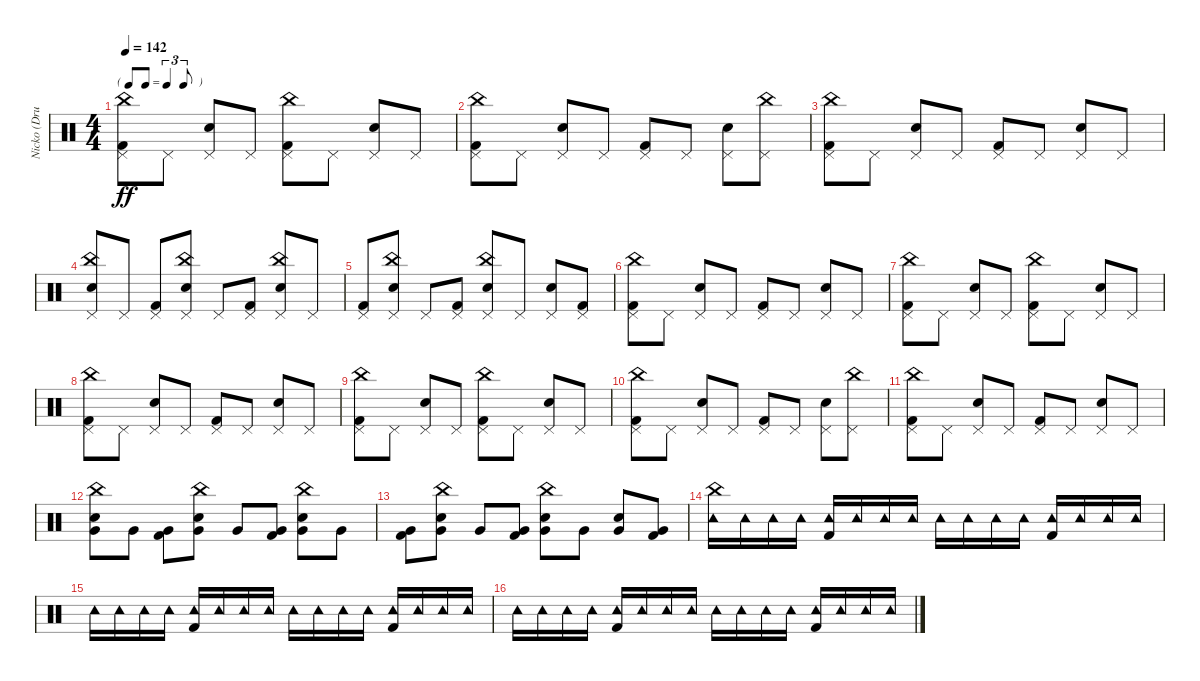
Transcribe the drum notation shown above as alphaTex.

\track ("Nicko (Drums)" "Nicko (Dru") {instrument percussion}
\staff {score}
\articulation defaults
\ts (4 4)
\tf triplet8th
\tempo 142
\clef neutral
\ks c
("Kick (hit) 2" "Pedal Hi-Hat (hit)" "China (hit)").8{dy ff} "Pedal Hi-Hat (hit)".8 ("Electric Snare (hit)" "Pedal Hi-Hat (hit)").8 "Pedal Hi-Hat (hit)".8 ("Kick (hit) 2" "Pedal Hi-Hat (hit)" "China (hit)").8 "Pedal Hi-Hat (hit)".8 ("Electric Snare (hit)" "Pedal Hi-Hat (hit)").8 "Pedal Hi-Hat (hit)".8 |
("Kick (hit) 2" "Pedal Hi-Hat (hit)" "China (hit)").8 "Pedal Hi-Hat (hit)".8 ("Electric Snare (hit)" "Pedal Hi-Hat (hit)").8 "Pedal Hi-Hat (hit)".8 ("Kick (hit) 2" "Pedal Hi-Hat (hit)").8 "Pedal Hi-Hat (hit)".8 ("Electric Snare (hit)" "Pedal Hi-Hat (hit)").8 ("Pedal Hi-Hat (hit)" "China (hit)").8 |
("Kick (hit) 2" "Pedal Hi-Hat (hit)" "China (hit)").8 "Pedal Hi-Hat (hit)".8 ("Electric Snare (hit)" "Pedal Hi-Hat (hit)").8 "Pedal Hi-Hat (hit)".8 ("Kick (hit) 2" "Pedal Hi-Hat (hit)").8 "Pedal Hi-Hat (hit)".8 ("Electric Snare (hit)" "Pedal Hi-Hat (hit)").8 "Pedal Hi-Hat (hit)".8 |
("Electric Snare (hit)" "Pedal Hi-Hat (hit)" "China (hit)").8 "Pedal Hi-Hat (hit)".8 ("Kick (hit) 2" "Pedal Hi-Hat (hit)").8 ("Electric Snare (hit)" "Pedal Hi-Hat (hit)" "China (hit)").8 "Pedal Hi-Hat (hit)".8 ("Kick (hit) 2" "Pedal Hi-Hat (hit)").8 ("Electric Snare (hit)" "Pedal Hi-Hat (hit)" "China (hit)").8 "Pedal Hi-Hat (hit)".8 |
("Kick (hit) 2" "Pedal Hi-Hat (hit)").8 ("Electric Snare (hit)" "Pedal Hi-Hat (hit)" "China (hit)").8 "Pedal Hi-Hat (hit)".8 ("Kick (hit) 2" "Pedal Hi-Hat (hit)").8 ("Electric Snare (hit)" "Pedal Hi-Hat (hit)" "China (hit)").8 "Pedal Hi-Hat (hit)".8 ("Electric Snare (hit)" "Pedal Hi-Hat (hit)").8 ("Kick (hit) 2" "Pedal Hi-Hat (hit)").8 |
("Kick (hit) 2" "Pedal Hi-Hat (hit)" "China (hit)").8 "Pedal Hi-Hat (hit)".8 ("Electric Snare (hit)" "Pedal Hi-Hat (hit)").8 "Pedal Hi-Hat (hit)".8 ("Kick (hit) 2" "Pedal Hi-Hat (hit)").8 "Pedal Hi-Hat (hit)".8 ("Electric Snare (hit)" "Pedal Hi-Hat (hit)").8 "Pedal Hi-Hat (hit)".8 |
("Kick (hit) 2" "Pedal Hi-Hat (hit)" "China (hit)").8 "Pedal Hi-Hat (hit)".8 ("Electric Snare (hit)" "Pedal Hi-Hat (hit)").8 "Pedal Hi-Hat (hit)".8 ("Kick (hit) 2" "Pedal Hi-Hat (hit)" "China (hit)").8 "Pedal Hi-Hat (hit)".8 ("Electric Snare (hit)" "Pedal Hi-Hat (hit)").8 "Pedal Hi-Hat (hit)".8 |
("Kick (hit) 2" "Pedal Hi-Hat (hit)" "China (hit)").8 "Pedal Hi-Hat (hit)".8 ("Electric Snare (hit)" "Pedal Hi-Hat (hit)").8 "Pedal Hi-Hat (hit)".8 ("Kick (hit) 2" "Pedal Hi-Hat (hit)").8 "Pedal Hi-Hat (hit)".8 ("Electric Snare (hit)" "Pedal Hi-Hat (hit)").8 "Pedal Hi-Hat (hit)".8 |
("Kick (hit) 2" "Pedal Hi-Hat (hit)" "China (hit)").8 "Pedal Hi-Hat (hit)".8 ("Electric Snare (hit)" "Pedal Hi-Hat (hit)").8 "Pedal Hi-Hat (hit)".8 ("Kick (hit) 2" "Pedal Hi-Hat (hit)" "China (hit)").8 "Pedal Hi-Hat (hit)".8 ("Electric Snare (hit)" "Pedal Hi-Hat (hit)").8 "Pedal Hi-Hat (hit)".8 |
("Kick (hit) 2" "Pedal Hi-Hat (hit)" "China (hit)").8 "Pedal Hi-Hat (hit)".8 ("Electric Snare (hit)" "Pedal Hi-Hat (hit)").8 "Pedal Hi-Hat (hit)".8 ("Kick (hit) 2" "Pedal Hi-Hat (hit)").8 "Pedal Hi-Hat (hit)".8 ("Electric Snare (hit)" "Pedal Hi-Hat (hit)").8 ("Pedal Hi-Hat (hit)" "China (hit)").8 |
("Kick (hit) 2" "Pedal Hi-Hat (hit)" "China (hit)").8 "Pedal Hi-Hat (hit)".8 ("Electric Snare (hit)" "Pedal Hi-Hat (hit)").8 "Pedal Hi-Hat (hit)".8 ("Kick (hit) 2" "Pedal Hi-Hat (hit)").8 "Pedal Hi-Hat (hit)".8 ("Electric Snare (hit)" "Pedal Hi-Hat (hit)").8 "Pedal Hi-Hat (hit)".8 |
("Electric Snare (hit)" "Very Low Tom (hit)" "China (hit)").8 "Very Low Tom (hit)".8 ("Kick (hit) 2" "Very Low Tom (hit)").8 ("Electric Snare (hit)" "Very Low Tom (hit)" "China (hit)").8 "Very Low Tom (hit)".8 ("Kick (hit) 2" "Very Low Tom (hit)").8 ("Electric Snare (hit)" "Very Low Tom (hit)" "China (hit)").8 "Very Low Tom (hit)".8 |
("Kick (hit) 2" "Very Low Tom (hit)").8 ("Electric Snare (hit)" "Very Low Tom (hit)" "China (hit)").8 "Very Low Tom (hit)".8 ("Kick (hit) 2" "Very Low Tom (hit)").8 ("Electric Snare (hit)" "Very Low Tom (hit)" "China (hit)").8 "Very Low Tom (hit)".8 ("Electric Snare (hit)" "Very Low Tom (hit)").8 ("Kick (hit) 2" "Very Low Tom (hit)").8 |
("China (hit)" "Tambourine (hit)").16 "Tambourine (hit)".16 "Tambourine (hit)".16 "Tambourine (hit)".16 ("Kick (hit) 2" "Tambourine (hit)").16 "Tambourine (hit)".16 "Tambourine (hit)".16 "Tambourine (hit)".16 "Tambourine (hit)".16 "Tambourine (hit)".16 "Tambourine (hit)".16 "Tambourine (hit)".16 ("Kick (hit) 2" "Tambourine (hit)").16 "Tambourine (hit)".16 "Tambourine (hit)".16 "Tambourine (hit)".16 |
"Tambourine (hit)".16 "Tambourine (hit)".16 "Tambourine (hit)".16 "Tambourine (hit)".16 ("Kick (hit) 2" "Tambourine (hit)").16 "Tambourine (hit)".16 "Tambourine (hit)".16 "Tambourine (hit)".16 "Tambourine (hit)".16 "Tambourine (hit)".16 "Tambourine (hit)".16 "Tambourine (hit)".16 ("Kick (hit) 2" "Tambourine (hit)").16 "Tambourine (hit)".16 "Tambourine (hit)".16 "Tambourine (hit)".16 |
"Tambourine (hit)".16 "Tambourine (hit)".16 "Tambourine (hit)".16 "Tambourine (hit)".16 ("Kick (hit) 2" "Tambourine (hit)").16 "Tambourine (hit)".16 "Tambourine (hit)".16 "Tambourine (hit)".16 "Tambourine (hit)".16 "Tambourine (hit)".16 "Tambourine (hit)".16 "Tambourine (hit)".16 ("Kick (hit) 2" "Tambourine (hit)").16 "Tambourine (hit)".16 "Tambourine (hit)".16 "Tambourine (hit)".16
